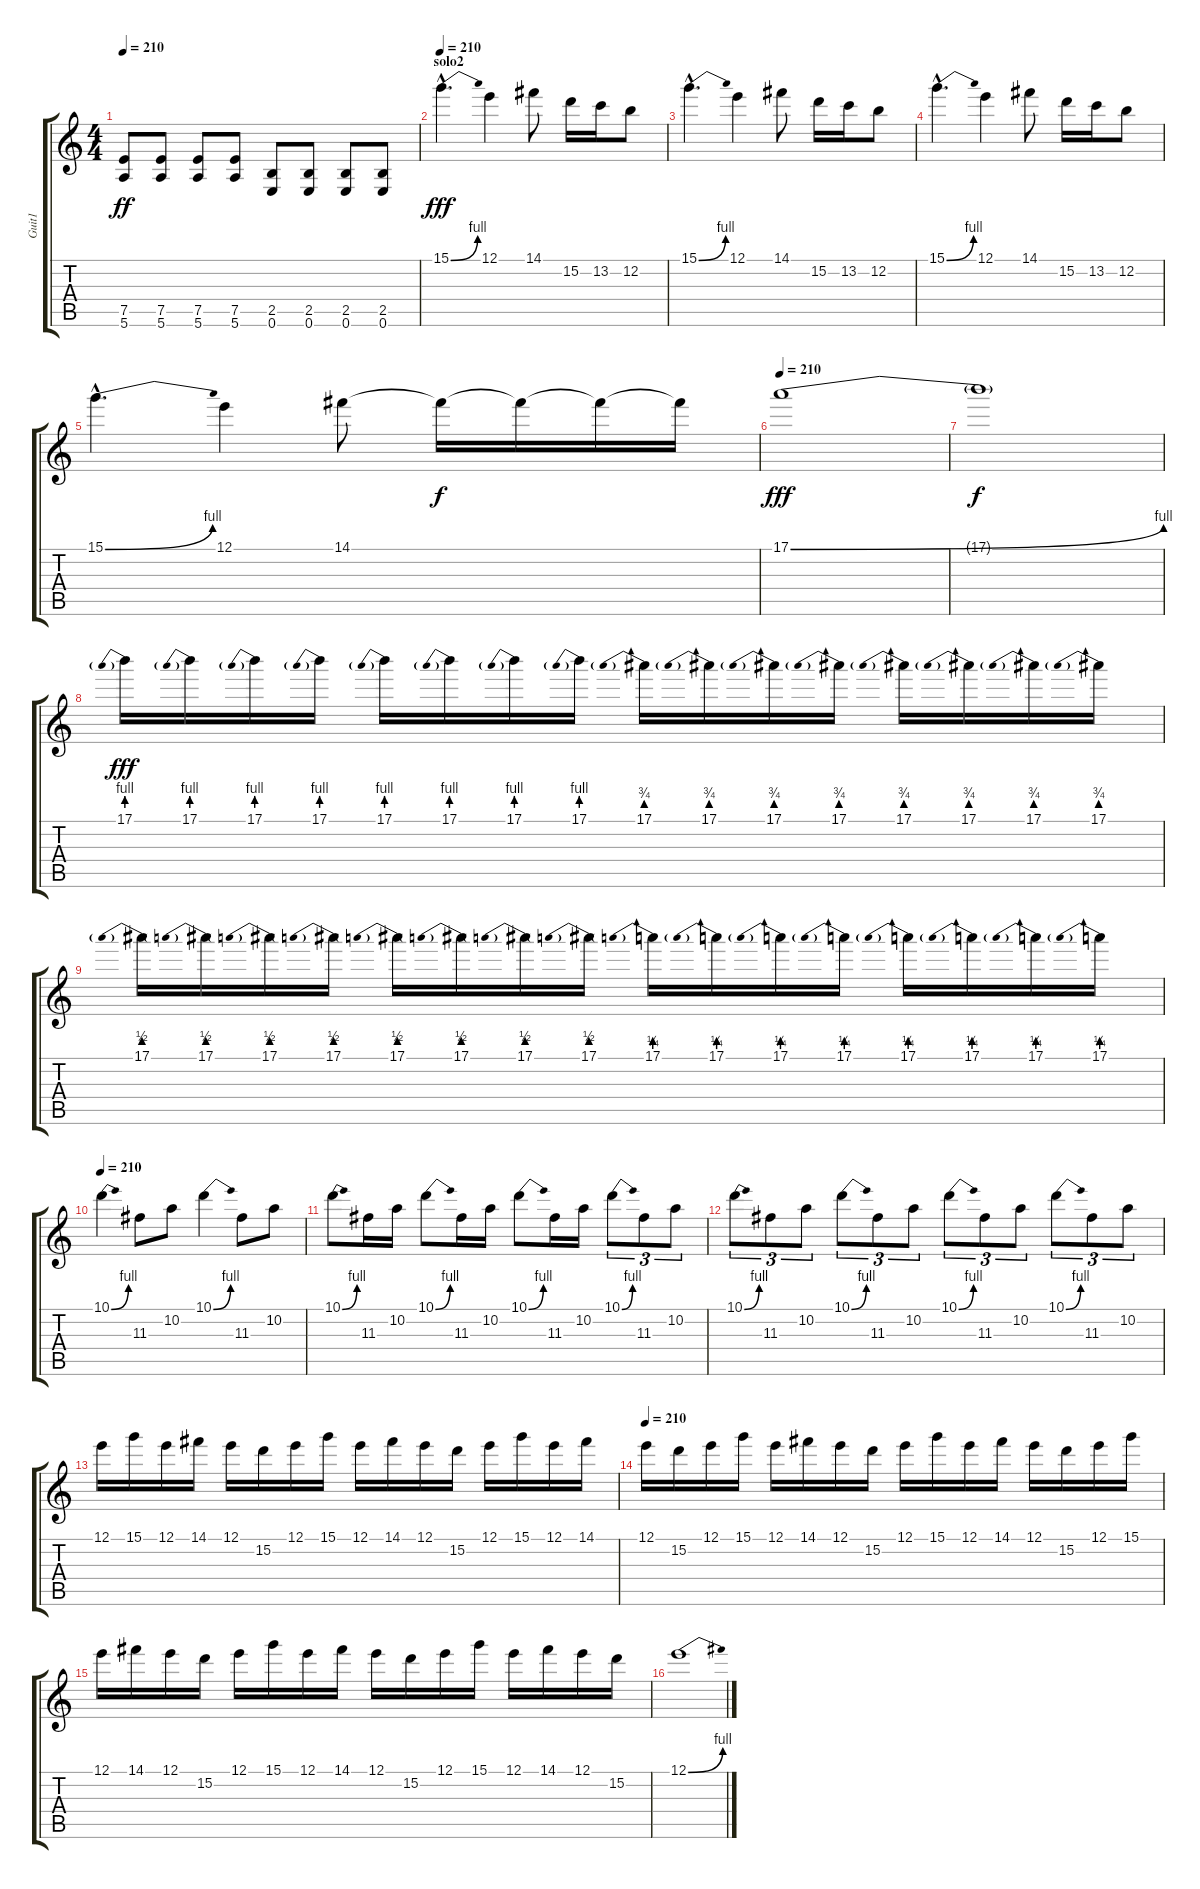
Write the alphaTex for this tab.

\track ("Guit1" "Guit1") {instrument overdrivenguitar}
\staff {score tabs}
\tuning (E4 B3 G3 D3 A2 E2) {hide}
\ts (4 4)
\tempo 210
\clef g2
\ks c
(7.5 5.6).8{dy ff} (7.5 5.6).8 (7.5 5.6).8 (7.5 5.6).8 (2.5 0.6).8 (2.5 0.6).8 (2.5 0.6).8 (2.5 0.6).8 |
\section ("" "solo2")
\tempo 210
15.1{be (bend 0 0 60 4) hac}.4{d dy fff volume 14 instrument overdrivenguitar} 12.1.4 14.1.8 15.2.16 13.2.16 12.2.8 |
15.1{be (bend 0 0 60 4) hac}.4{d} 12.1.4 14.1.8 15.2.16 13.2.16 12.2.8 |
15.1{be (bend 0 0 60 4) hac}.4{d} 12.1.4 14.1.8 15.2.16 13.2.16 12.2.8 |
15.1{be (bend 0 0 60 4) hac}.4{d} 12.1.4 14.1.8 14.1{t}.16{dy f} 14.1{t}.16 14.1{t}.16 14.1{t}.16 |
\tempo 210
17.1{be (bend 0 0 60 4)}.1{dy fff} |
17.1{t}.1{dy f} |
17.1{be (prebend 0 4 60 4)}.16{dy fff} 17.1{be (prebend 0 4 60 4)}.16 17.1{be (prebend 0 4 60 4)}.16 17.1{be (prebend 0 4 60 4)}.16 17.1{be (prebend 0 4 60 4)}.16 17.1{be (prebend 0 4 60 4)}.16 17.1{be (prebend 0 4 60 4)}.16 17.1{be (prebend 0 4 60 4)}.16 17.1{be (prebend 0 3 60 3)}.16 17.1{be (prebend 0 3 60 3)}.16 17.1{be (prebend 0 3 60 3)}.16 17.1{be (prebend 0 3 60 3)}.16 17.1{be (prebend 0 3 60 3)}.16 17.1{be (prebend 0 3 60 3)}.16 17.1{be (prebend 0 3 60 3)}.16 17.1{be (prebend 0 3 60 3)}.16 |
17.1{be (prebend 0 2 60 2)}.16 17.1{be (prebend 0 2 60 2)}.16 17.1{be (prebend 0 2 60 2)}.16 17.1{be (prebend 0 2 60 2)}.16 17.1{be (prebend 0 2 60 2)}.16 17.1{be (prebend 0 2 60 2)}.16 17.1{be (prebend 0 2 60 2)}.16 17.1{be (prebend 0 2 60 2)}.16 17.1{be (prebend 0 1 60 1)}.16 17.1{be (prebend 0 1 60 1)}.16 17.1{be (prebend 0 1 60 1)}.16 17.1{be (prebend 0 1 60 1)}.16 17.1{be (prebend 0 1 60 1)}.16 17.1{be (prebend 0 1 60 1)}.16 17.1{be (prebend 0 1 60 1)}.16 17.1{be (prebend 0 1 60 1)}.16 |
\tempo 210
10.1{be (bend 0 0 60 4)}.4 11.3.8 10.2.8 10.1{be (bend 0 0 60 4)}.4 11.3.8 10.2.8 |
10.1{be (bend 0 0 60 4)}.8 11.3.16 10.2.16 10.1{be (bend 0 0 60 4)}.8 11.3.16 10.2.16 10.1{be (bend 0 0 60 4)}.8 11.3.16 10.2.16 10.1{be (bend 0 0 60 4)}.8{tu (3 2)} 11.3.8{tu (3 2)} 10.2.8{tu (3 2)} |
10.1{be (bend 0 0 60 4)}.8{tu (3 2)} 11.3.8{tu (3 2)} 10.2.8{tu (3 2)} 10.1{be (bend 0 0 60 4)}.8{tu (3 2)} 11.3.8{tu (3 2)} 10.2.8{tu (3 2)} 10.1{be (bend 0 0 60 4)}.8{tu (3 2)} 11.3.8{tu (3 2)} 10.2.8{tu (3 2)} 10.1{be (bend 0 0 60 4)}.8{tu (3 2)} 11.3.8{tu (3 2)} 10.2.8{tu (3 2)} |
12.1.16 15.1.16 12.1.16 14.1.16 12.1.16 15.2.16 12.1.16 15.1.16 12.1.16 14.1.16 12.1.16 15.2.16 12.1.16 15.1.16 12.1.16 14.1.16 |
\tempo 210
12.1.16 15.2.16 12.1.16 15.1.16 12.1.16 14.1.16 12.1.16 15.2.16 12.1.16 15.1.16 12.1.16 14.1.16 12.1.16 15.2.16 12.1.16 15.1.16 |
12.1.16 14.1.16 12.1.16 15.2.16 12.1.16 15.1.16 12.1.16 14.1.16 12.1.16 15.2.16 12.1.16 15.1.16 12.1.16 14.1.16 12.1.16 15.2.16 |
12.1{be (bend 0 0 60 4)}.1
